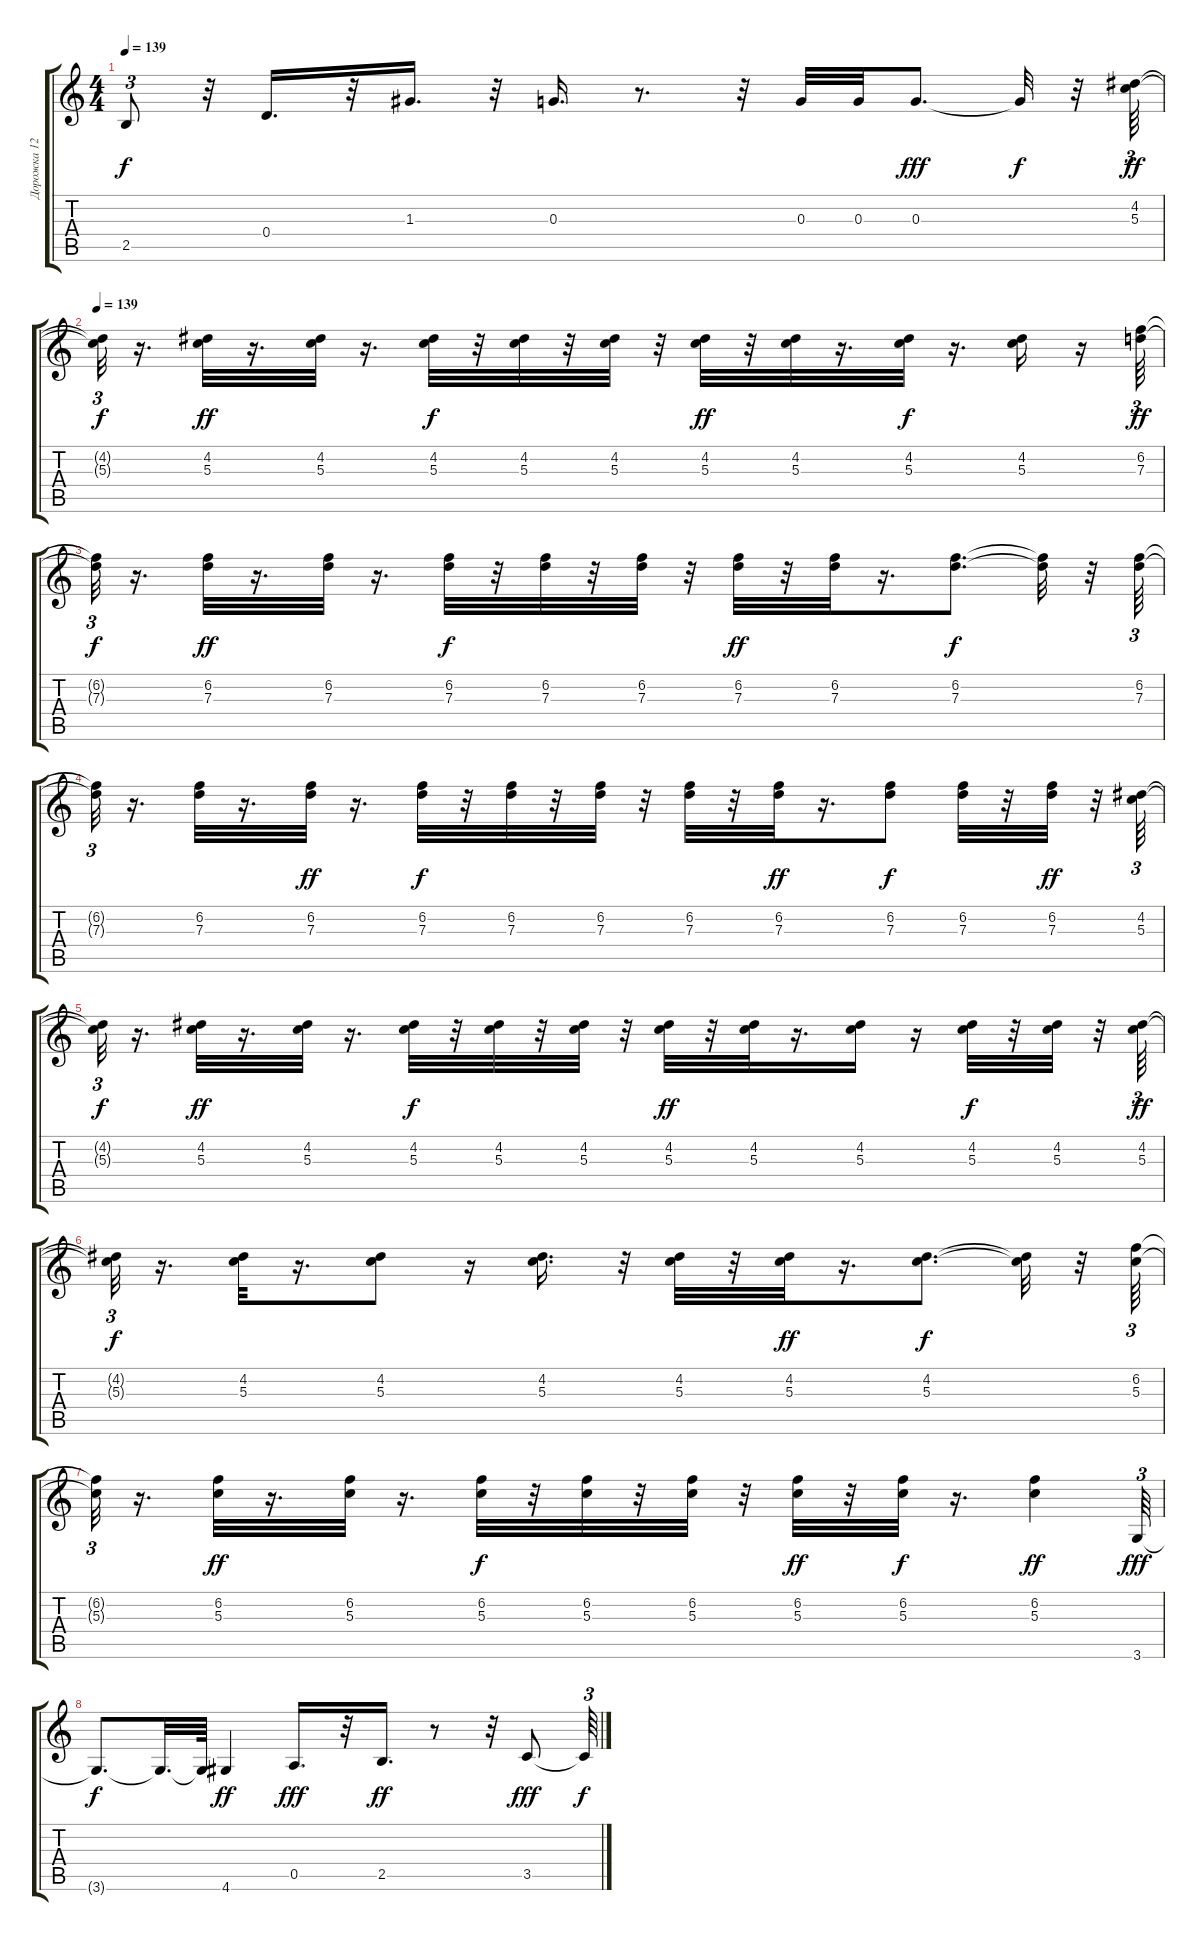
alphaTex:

\track ("Дорожка 12" "Дорожка 12") {instrument distortionguitar}
\staff {score tabs}
\tuning (E4 B3 G3 D3 A2 E2) {hide}
\ts (4 4)
\tempo 139
\clef g2
\ks c
2.5{t}.8{tu (3 2) dy f} r.32 0.4.16{d} r.32 1.3.16{d} r.32 0.3.16{d} r.8{d} r.32 0.3.32 0.3.32 0.3.8{d dy fff} 0.3{t}.32{dy f} r.32 (4.2 5.3).64{tu (3 2) dy ff} |
\tempo 139
(4.2{t} 5.3{t}).32{tu (3 2) dy f} r.16{d} (4.2 5.3).32{dy ff} r.16{d} (4.2 5.3).32 r.16{d} (4.2 5.3).32{dy f} r.32 (4.2 5.3).32 r.32 (4.2 5.3).32 r.32 (4.2 5.3).32{dy ff} r.32 (4.2 5.3).32 r.16{d} (4.2 5.3).32{dy f} r.16{d} (4.2 5.3).16 r.16 (6.2 7.3).64{tu (3 2) dy ff} |
(6.2{t} 7.3{t}).32{tu (3 2) dy f} r.16{d} (6.2 7.3).32{dy ff} r.16{d} (6.2 7.3).32 r.16{d} (6.2 7.3).32{dy f} r.32 (6.2 7.3).32 r.32 (6.2 7.3).32 r.32 (6.2 7.3).32{dy ff} r.32 (6.2 7.3).32 r.16{d} (6.2 7.3).8{d dy f} (6.2{t} 7.3{t}).32 r.32 (6.2 7.3).64{tu (3 2)} |
(6.2{t} 7.3{t}).32{tu (3 2)} r.16{d} (6.2 7.3).32 r.16{d} (6.2 7.3).32{dy ff} r.16{d} (6.2 7.3).32{dy f} r.32 (6.2 7.3).32 r.32 (6.2 7.3).32 r.32 (6.2 7.3).32 r.32 (6.2 7.3).32{dy ff} r.16{d} (6.2 7.3).8{dy f} (6.2 7.3).32 r.32 (6.2 7.3).32{dy ff} r.32 (4.2 5.3).64{tu (3 2)} |
(4.2{t} 5.3{t}).32{tu (3 2) dy f} r.16{d} (4.2 5.3).32{dy ff} r.16{d} (4.2 5.3).32 r.16{d} (4.2 5.3).32{dy f} r.32 (4.2 5.3).32 r.32 (4.2 5.3).32 r.32 (4.2 5.3).32{dy ff} r.32 (4.2 5.3).32 r.16{d} (4.2 5.3).16 r.16 (4.2 5.3).32{dy f} r.32 (4.2 5.3).32 r.32 (4.2 5.3).64{tu (3 2) dy ff} |
(4.2{t} 5.3{t}).32{tu (3 2) dy f} r.16{d} (4.2 5.3).32 r.16{d} (4.2 5.3).8 r.16 (4.2 5.3).16{d} r.32 (4.2 5.3).32 r.32 (4.2 5.3).32{dy ff} r.16{d} (4.2 5.3).8{d dy f} (4.2{t} 5.3{t}).32 r.32 (6.2 5.3).64{tu (3 2)} |
(6.2{t} 5.3{t}).32{tu (3 2)} r.16{d} (6.2 5.3).32{dy ff} r.16{d} (6.2 5.3).32 r.16{d} (6.2 5.3).32{dy f} r.32 (6.2 5.3).32 r.32 (6.2 5.3).32 r.32 (6.2 5.3).32{dy ff} r.32 (6.2 5.3).32{dy f} r.16{d} (6.2 5.3).4{dy ff} 3.6.64{tu (3 2) dy fff} |
3.6{t}.8{d dy f} 3.6{t}.32{d} 3.6{t}.64 4.6.4{dy ff} 0.5.16{d dy fff} r.32 2.5.16{d dy ff} r.8 r.32 3.5.8{dy fff} 3.5{t}.64{tu (3 2) dy f}
